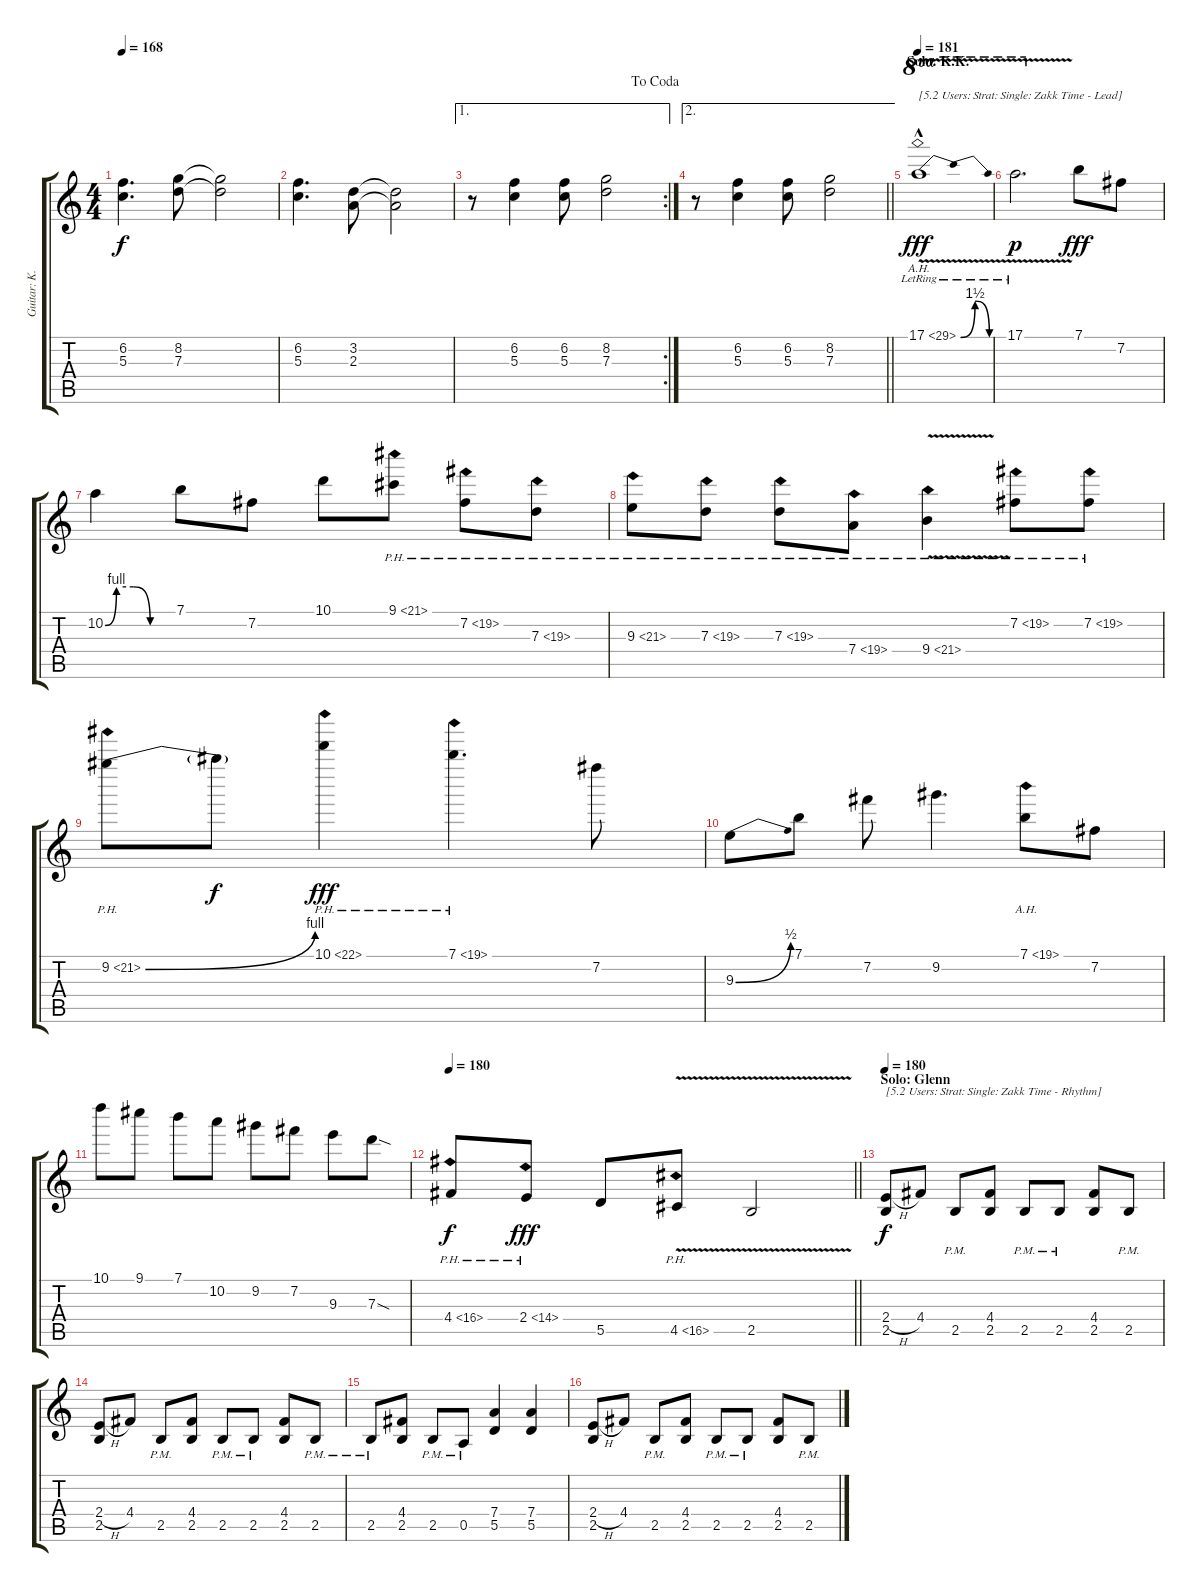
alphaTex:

\track ("Guitar: K.K." "Guitar: K.") {instrument overdrivenguitar}
\staff {score tabs}
\tuning (E4 B3 G3 D3 A2 E2) {hide}
\ts (4 4)
\tempo 168
\clef g2
\ks c
(6.2 5.3).4{d dy f} (8.2 7.3).8 (8.2{t} 7.3{t}).2 |
(6.2 5.3).4{d} (3.2 2.3).8 (3.2{t} 2.3{t}).2 |
\ae 1
\rc 2
\jump dacoda
r.8 (6.2 5.3).4 (6.2 5.3).8 (8.2 7.3).2 |
\ae 2
\barLineRight lightlight
r.8 (6.2 5.3).4 (6.2 5.3).8 (8.2 7.3).2 |
\section ("" "Solo: K.K.")
\tempo 181
17.1{be (bendrelease 0 0 39 6 50 6 60 0) ah 12 v hac lr}.1{ot 8va txt "[5.2 Users: Strat: Single: Zakk Time - Lead]" dy fff volume 16 instrument overdrivenguitar} |
17.1{v lr}.2{d ot 8va dy p} 7.1.8{dy fff} 7.2.8 |
10.2{be (custom 0 0 10 4 25 4 40 0 60 0)}.4 7.1.8 7.2.8 10.1.8 9.1{ph 12}.8 7.2{ph 12}.8 7.3{ph 12}.8 |
9.3{ph 12}.8 7.3{ph 12}.8 7.3{ph 12}.8 7.4{ph 12}.8 9.4{ph 12 v}.4 7.2{ph 12}.8 7.2{ph 12}.8 |
9.2{be (bend 0 0 60 4) ph 12}.8{ot 15mb} 9.2{t}.8{ot 15mb dy f} 10.1{ph 12}.4{ot 15mb dy fff} 7.1{ph 12}.4{d ot 15mb} 7.2.8{ot 15mb} |
9.3{be (bend 0 0 60 2)}.8 7.1.8 7.2.8{ot 8vb} 9.2.4{d ot 8vb} 7.1{ah 12}.8 7.2.8 |
10.1.8{ot 8vb} 9.1.8{ot 8vb} 7.1.8{ot 8vb} 10.2.8{ot 8vb} 9.2.8{ot 8vb} 7.2.8{ot 8vb} 9.3.8{ot 8vb} 7.3{sod}.8{ot 8vb} |
\tempo 180
\barLineRight lightlight
4.4{ph 12}.8{dy f} 2.4{ph 12}.8{dy fff} 5.5.8 4.5{ph 12 v}.8 2.5{v}.2 |
\section ("" "Solo: Glenn")
\tempo 180
(2.4{h} 2.5).8{txt "[5.2 Users: Strat: Single: Zakk Time - Rhythm]" dy f volume 8 instrument overdrivenguitar} 4.4.8 2.5{pm}.8 (4.4 2.5).8 2.5{pm}.8 2.5{pm}.8 (4.4 2.5).8 2.5{pm}.8 |
(2.4{h} 2.5).8 4.4.8 2.5{pm}.8 (4.4 2.5).8 2.5{pm}.8 2.5{pm}.8 (4.4 2.5).8 2.5{pm}.8 |
2.5{pm}.8 (4.4 2.5).8 2.5{pm}.8 0.5{pm}.8 (7.4 5.5).4 (7.4 5.5).4 |
(2.4{h} 2.5).8 4.4.8 2.5{pm}.8 (4.4 2.5).8 2.5{pm}.8 2.5{pm}.8 (4.4 2.5).8 2.5{pm}.8
